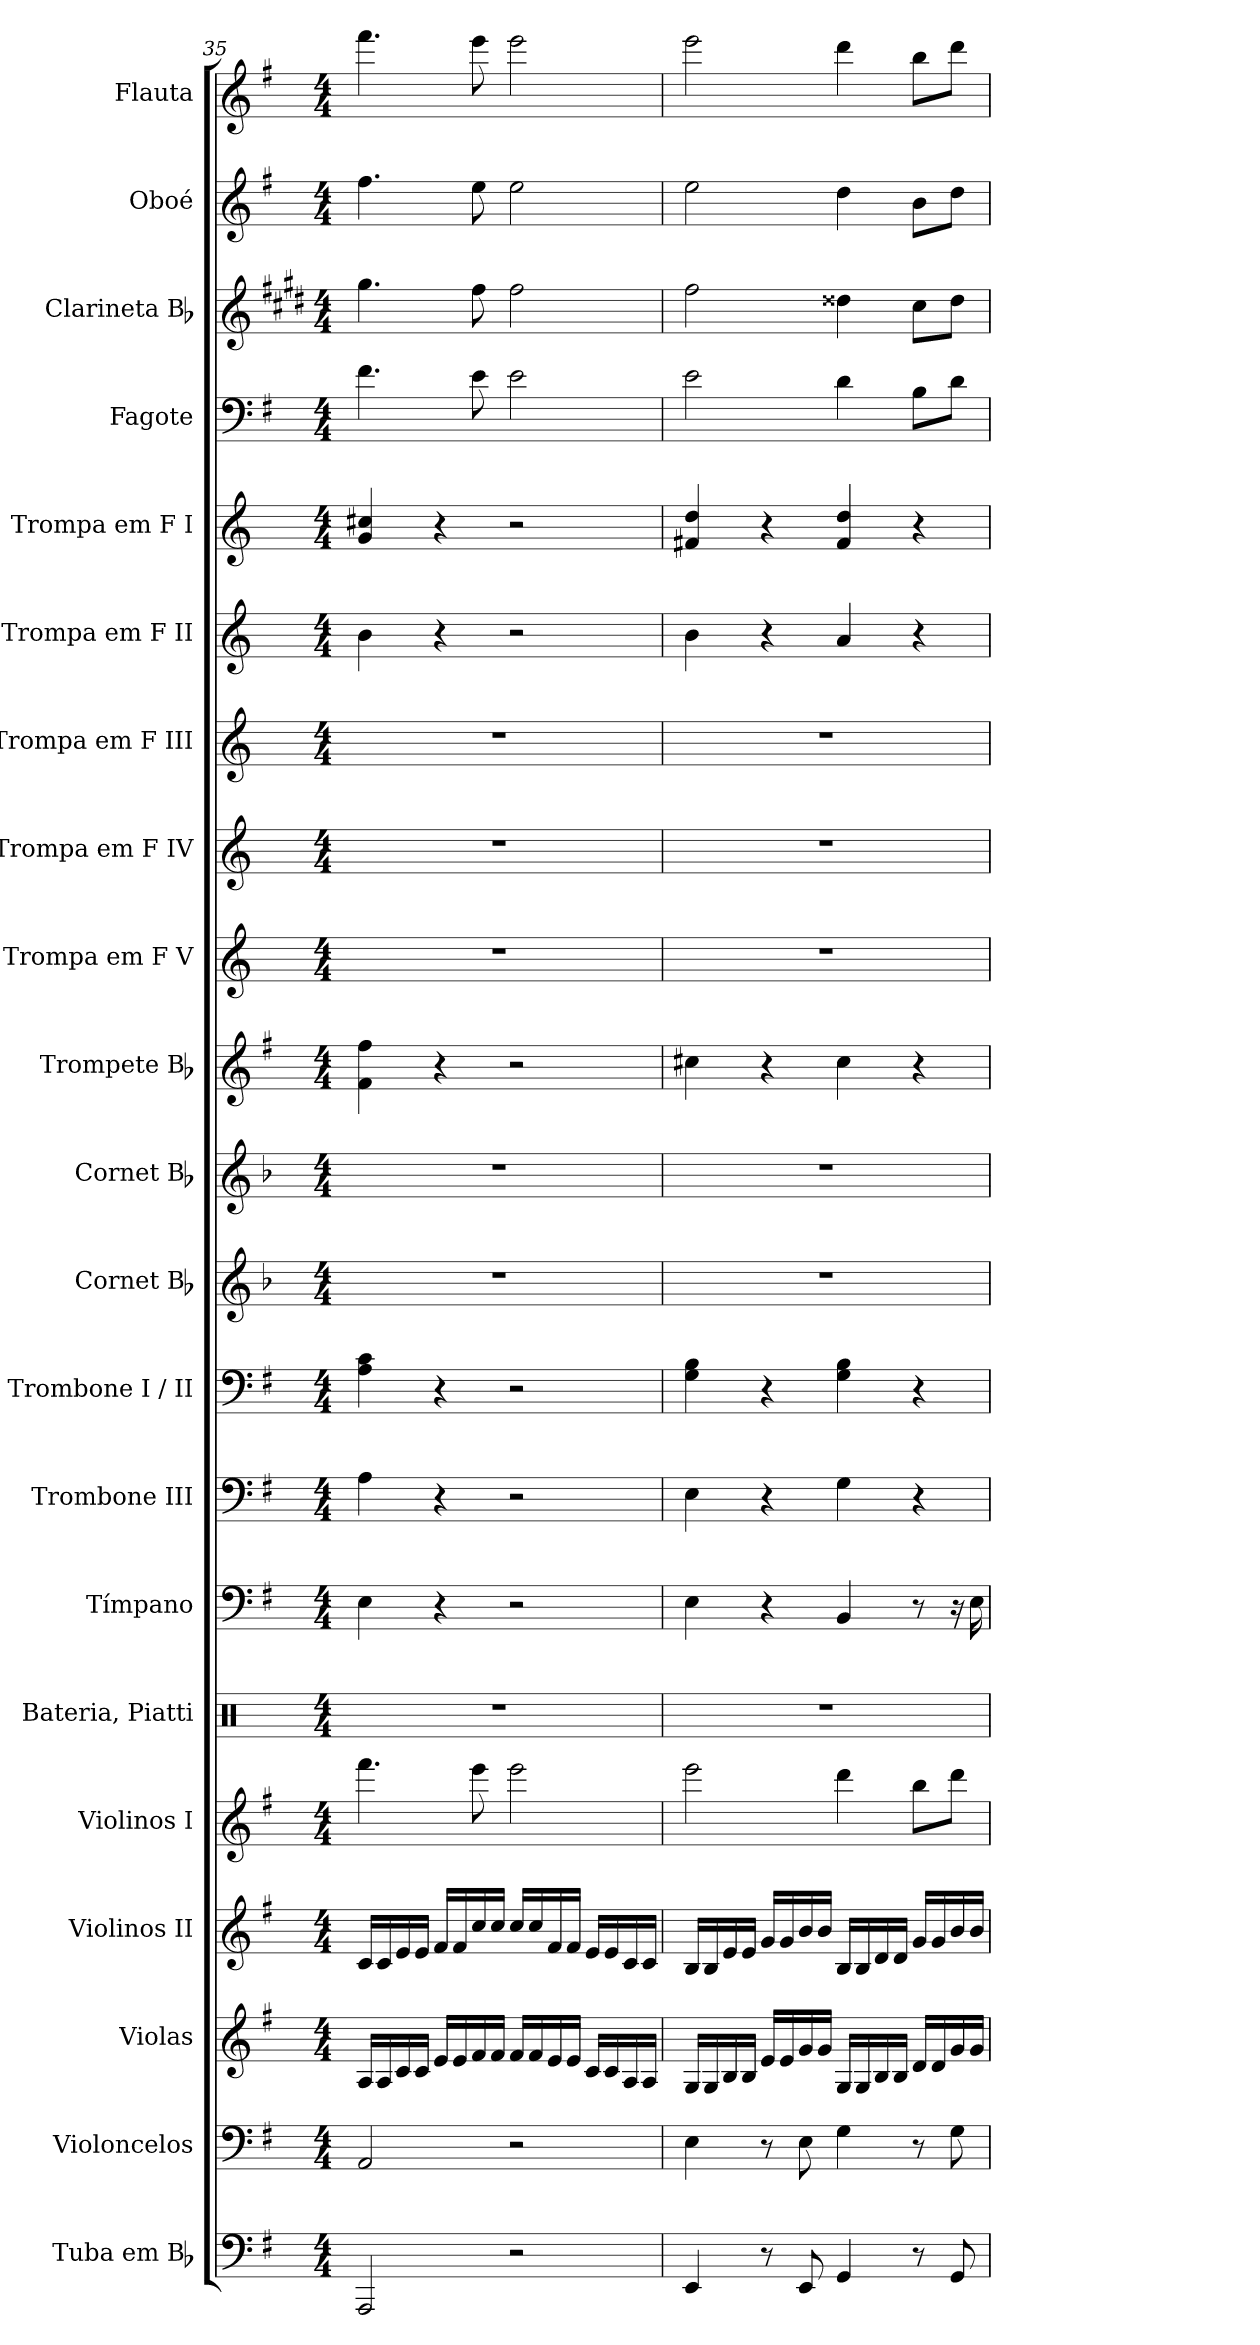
**kern	**kern	**kern	**kern	**kern	**kern	**kern	**kern	**kern	**kern	**kern	**kern	**kern	**kern	**kern	**kern	**kern	**kern	**kern	**kern	**kern
*part21	*part20	*part19	*part18	*part17	*part16	*part15	*part14	*part13	*part12	*part11	*part10	*part9	*part8	*part7	*part6	*part5	*part4	*part3	*part2	*part1
*staff21	*staff20	*staff19	*staff18	*staff17	*staff16	*staff15	*staff14	*staff13	*staff12	*staff11	*staff10	*staff9	*staff8	*staff7	*staff6	*staff5	*staff4	*staff3	*staff2	*staff1
*I"Tuba em Bb	*I"Violoncelos	*I"Violas	*I"Violinos II	*I"Violinos I	*I"Bateria, Piatti	*I"Tímpano	*I"Trombone III	*I"Trombone I / II	*I"Cornet Bb	*I"Cornet Bb	*I"Trompete Bb	*I"Trompa em F V	*I"Trompa em F IV	*I"Trompa em F III	*I"Trompa em F II	*I"Trompa em F I	*I"Fagote	*I"Clarineta Bb	*I"Oboé	*I"Flauta
*I'Tu. Bb	*I'Vlcs.	*	*	*I'Vlns.	*I'Bat.	*	*I'Trb.	*I'Trb.	*I'Cnt. Bb	*I'Cnt. Bb	*I'Tpt. Bb	*I'Trom. F	*I'Trom. F	*I'Trom. F	*I'Trom. F	*I'Trom. F	*I'Fgt	*I'Cl. Bb	*I'Ob.	*I'Fl
*clefF4	*clefF4	*clefG2	*clefG2	*clefG2	*clefX	*clefF4	*clefF4	*clefF4	*clefG2	*clefG2	*clefG2	*clefG2	*clefG2	*clefG2	*clefG2	*clefG2	*clefF4	*clefG2	*clefG2	*clefG2
*	*	*	*	*	*	*	*	*	*ITrd1c2	*ITrd1c2	*ITrd1c2	*ITrd4c7	*ITrd4c7	*ITrd4c7	*ITrd4c7	*ITrd4c7	*	*ITrd1c2	*	*
*k[f#]	*k[f#]	*k[f#]	*k[f#]	*k[f#]	*k[]	*k[f#]	*k[f#]	*k[f#]	*k[b-e-a-]	*k[b-e-a-]	*k[b-]	*k[b-]	*k[b-]	*k[b-]	*k[b-]	*k[b-]	*k[f#]	*k[f#c#]	*k[f#]	*k[f#]
*M4/4	*M4/4	*M4/4	*M4/4	*M4/4	*M4/4	*M4/4	*M4/4	*M4/4	*M4/4	*M4/4	*M4/4	*M4/4	*M4/4	*M4/4	*M4/4	*M4/4	*M4/4	*M4/4	*M4/4	*M4/4
=35	=35	=35	=35	=35	=35	=35	=35	=35	=35	=35	=35	=35	=35	=35	=35	=35	=35	=35	=35	=35
2AAA/	2AA/	16A/LL	16c/LL	4.fff#\	1r	4E\	4A\	4A\ 4c\	1r	1r	4e\ 4ee\	1r	1r	1r	4e\	4c/ 4f#X/	4.f#\	4.ff#\	4.ff#\	4.fff#\
.	.	16A/	16c/	.	.	.	.	.	.	.	.	.	.	.	.	.	.	.	.	.
.	.	16c/	16e/	.	.	.	.	.	.	.	.	.	.	.	.	.	.	.	.	.
.	.	16c/JJ	16e/JJ	.	.	.	.	.	.	.	.	.	.	.	.	.	.	.	.	.
.	.	16e/LL	16f#/LL	.	.	4r	4r	4r	.	.	4r	.	.	.	4r	4r	.	.	.	.
.	.	16e/	16f#/	.	.	.	.	.	.	.	.	.	.	.	.	.	.	.	.	.
.	.	16f#/	16cc/	8eee\	.	.	.	.	.	.	.	.	.	.	.	.	8e\	8ee\	8ee\	8eee\
.	.	16f#/JJ	16cc/JJ	.	.	.	.	.	.	.	.	.	.	.	.	.	.	.	.	.
2r	2r	16f#/LL	16cc/LL	2eee\	.	2r	2r	2r	.	.	2r	.	.	.	2r	2r	2e\	2ee\	2ee\	2eee\
.	.	16f#/	16cc/	.	.	.	.	.	.	.	.	.	.	.	.	.	.	.	.	.
.	.	16e/	16f#/	.	.	.	.	.	.	.	.	.	.	.	.	.	.	.	.	.
.	.	16e/JJ	16f#/JJ	.	.	.	.	.	.	.	.	.	.	.	.	.	.	.	.	.
.	.	16c/LL	16e/LL	.	.	.	.	.	.	.	.	.	.	.	.	.	.	.	.	.
.	.	16c/	16e/	.	.	.	.	.	.	.	.	.	.	.	.	.	.	.	.	.
.	.	16A/	16c/	.	.	.	.	.	.	.	.	.	.	.	.	.	.	.	.	.
.	.	16A/JJ	16c/JJ	.	.	.	.	.	.	.	.	.	.	.	.	.	.	.	.	.
=36	=36	=36	=36	=36	=36	=36	=36	=36	=36	=36	=36	=36	=36	=36	=36	=36	=36	=36	=36	=36
4EE/	4E\	16G/LL	16B/LL	2eee\	1r	4E\	4E\	4G\ 4B\	1r	1r	4bn\	1r	1r	1r	4e\	4Bn/ 4g/	2e\	2ee\	2ee\	2eee\
.	.	16G/	16B/	.	.	.	.	.	.	.	.	.	.	.	.	.	.	.	.	.
.	.	16B/	16e/	.	.	.	.	.	.	.	.	.	.	.	.	.	.	.	.	.
.	.	16B/JJ	16e/JJ	.	.	.	.	.	.	.	.	.	.	.	.	.	.	.	.	.
8r	8r	16e/LL	16g/LL	.	.	4r	4r	4r	.	.	4r	.	.	.	4r	4r	.	.	.	.
.	.	16e/	16g/	.	.	.	.	.	.	.	.	.	.	.	.	.	.	.	.	.
8EE/	8E\	16g/	16b/	.	.	.	.	.	.	.	.	.	.	.	.	.	.	.	.	.
.	.	16g/JJ	16b/JJ	.	.	.	.	.	.	.	.	.	.	.	.	.	.	.	.	.
4GG/	4G\	16G/LL	16B/LL	4ddd\	.	4BB/	4G\	4G\ 4B\	.	.	4b\	.	.	.	4d/	4B/ 4g/	4d\	4cc##X\	4dd\	4ddd\
.	.	16G/	16B/	.	.	.	.	.	.	.	.	.	.	.	.	.	.	.	.	.
.	.	16B/	16d/	.	.	.	.	.	.	.	.	.	.	.	.	.	.	.	.	.
.	.	16B/JJ	16d/JJ	.	.	.	.	.	.	.	.	.	.	.	.	.	.	.	.	.
8r	8r	16d/LL	16g/LL	8bb\L	.	8r	4r	4r	.	.	4r	.	.	.	4r	4r	8B\L	8b\L	8b\L	8bb\L
.	.	16d/	16g/	.	.	.	.	.	.	.	.	.	.	.	.	.	.	.	.	.
8GG/	8G\	16g/	16b/	8ddd\J	.	16r	.	.	.	.	.	.	.	.	.	.	8d\J	8cc##\J	8dd\J	8ddd\J
.	.	16g/JJ	16b/JJ	.	.	16E\	.	.	.	.	.	.	.	.	.	.	.	.	.	.
=	=	=	=	=	=	=	=	=	=	=	=	=	=	=	=	=	=	=	=	=
*-	*-	*-	*-	*-	*-	*-	*-	*-	*-	*-	*-	*-	*-	*-	*-	*-	*-	*-	*-	*-
